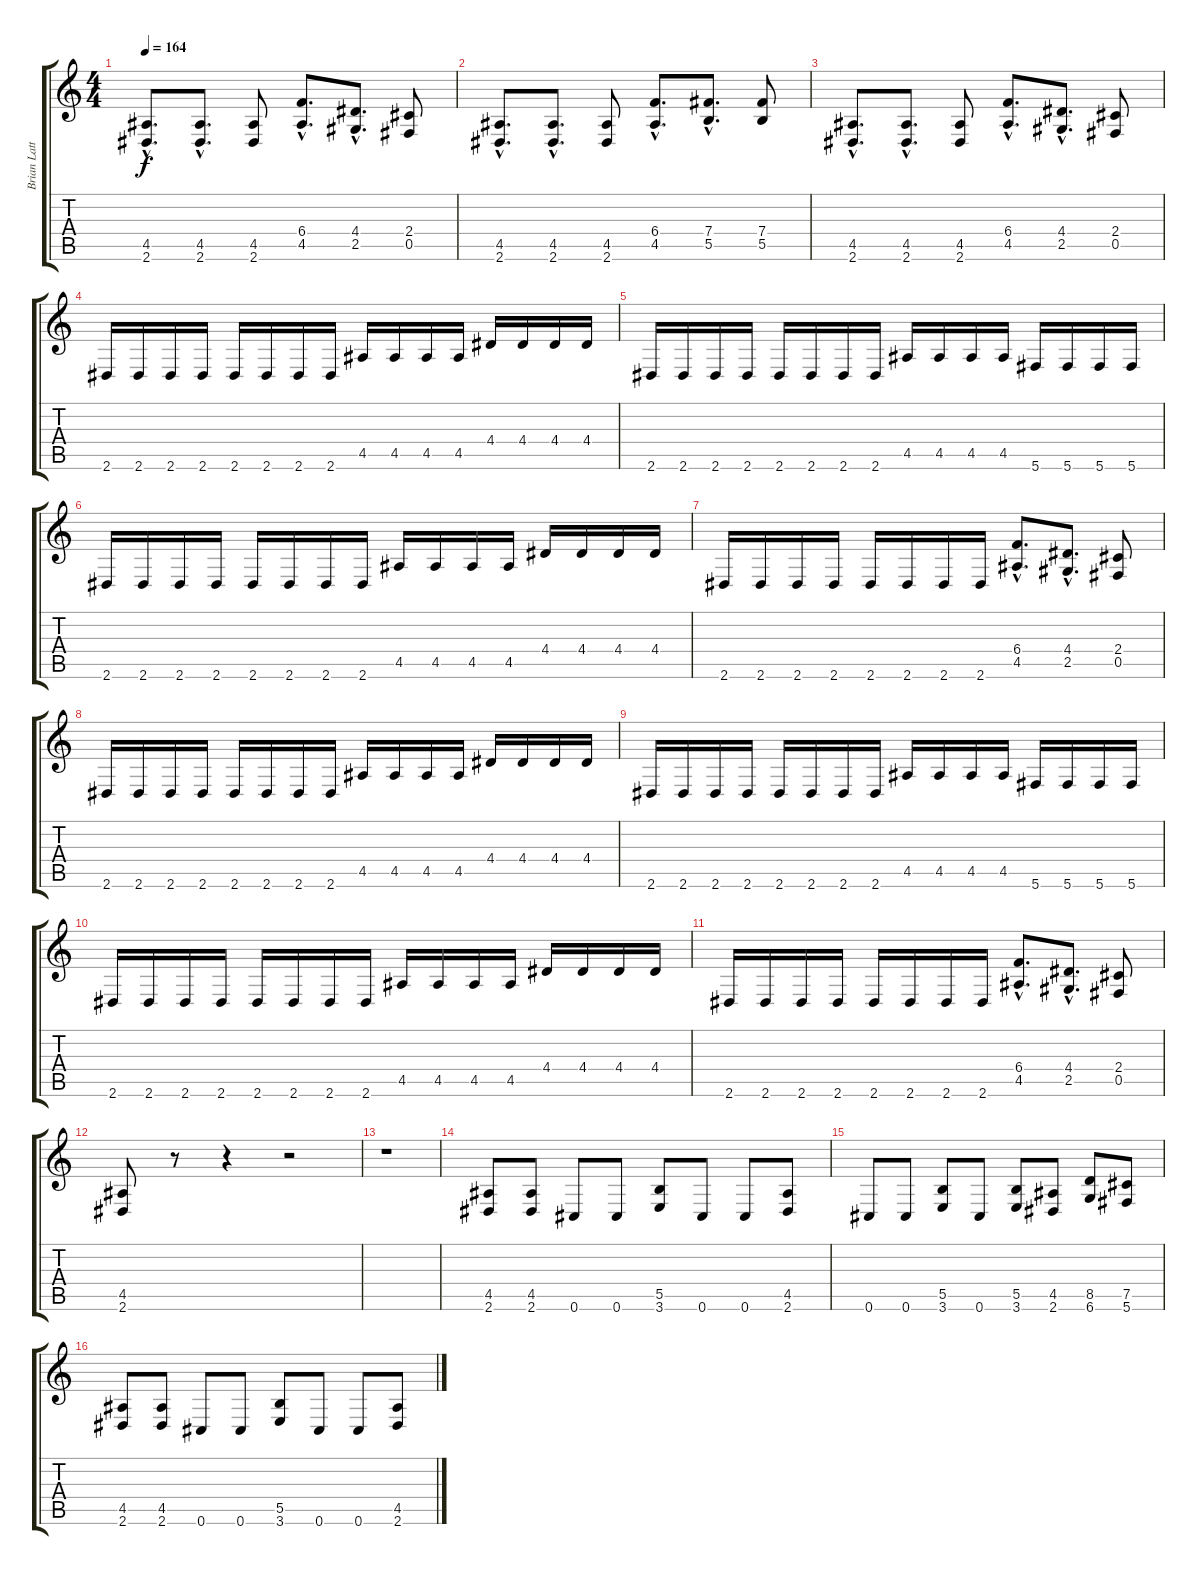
\track ("Brian Latta" "Brian Latt") {instrument overdrivenguitar}
\staff {score tabs}
\tuning (Db4 Ab3 E3 B2 Gb2 Db2) {hide}
\ts (4 4)
\tempo 164
\clef g2
\ks c
(4.5{hac} 2.6{hac}).8{d dy f} (4.5{hac} 2.6{hac}).8{d} (4.5 2.6).8 (6.4{hac} 4.5{hac}).8{d} (4.4{hac} 2.5{hac}).8{d} (2.4 0.5).8 |
(4.5{hac} 2.6{hac}).8{d} (4.5{hac} 2.6{hac}).8{d} (4.5 2.6).8 (6.4{hac} 4.5{hac}).8{d} (7.4{hac} 5.5{hac}).8{d} (7.4 5.5).8 |
(4.5{hac} 2.6{hac}).8{d} (4.5{hac} 2.6{hac}).8{d} (4.5 2.6).8 (6.4{hac} 4.5{hac}).8{d} (4.4{hac} 2.5{hac}).8{d} (2.4 0.5).8 |
2.6.16 2.6.16 2.6.16 2.6.16 2.6.16 2.6.16 2.6.16 2.6.16 4.5.16 4.5.16 4.5.16 4.5.16 4.4.16 4.4.16 4.4.16 4.4.16 |
2.6.16 2.6.16 2.6.16 2.6.16 2.6.16 2.6.16 2.6.16 2.6.16 4.5.16 4.5.16 4.5.16 4.5.16 5.6.16 5.6.16 5.6.16 5.6.16 |
2.6.16 2.6.16 2.6.16 2.6.16 2.6.16 2.6.16 2.6.16 2.6.16 4.5.16 4.5.16 4.5.16 4.5.16 4.4.16 4.4.16 4.4.16 4.4.16 |
2.6.16 2.6.16 2.6.16 2.6.16 2.6.16 2.6.16 2.6.16 2.6.16 (6.4{hac} 4.5{hac}).8{d} (4.4{hac} 2.5{hac}).8{d} (2.4 0.5).8 |
2.6.16 2.6.16 2.6.16 2.6.16 2.6.16 2.6.16 2.6.16 2.6.16 4.5.16 4.5.16 4.5.16 4.5.16 4.4.16 4.4.16 4.4.16 4.4.16 |
2.6.16 2.6.16 2.6.16 2.6.16 2.6.16 2.6.16 2.6.16 2.6.16 4.5.16 4.5.16 4.5.16 4.5.16 5.6.16 5.6.16 5.6.16 5.6.16 |
2.6.16 2.6.16 2.6.16 2.6.16 2.6.16 2.6.16 2.6.16 2.6.16 4.5.16 4.5.16 4.5.16 4.5.16 4.4.16 4.4.16 4.4.16 4.4.16 |
2.6.16 2.6.16 2.6.16 2.6.16 2.6.16 2.6.16 2.6.16 2.6.16 (6.4{hac} 4.5{hac}).8{d} (4.4{hac} 2.5{hac}).8{d} (2.4 0.5).8 |
(4.5 2.6).8 r.8 r.4 r.2 |
r.1 |
(4.5 2.6).8 (4.5 2.6).8 0.6.8 0.6.8 (5.5 3.6).8 0.6.8 0.6.8 (4.5 2.6).8 |
0.6.8 0.6.8 (5.5 3.6).8 0.6.8 (5.5 3.6).8 (4.5 2.6).8 (8.5 6.6).8 (7.5 5.6).8 |
(4.5 2.6).8 (4.5 2.6).8 0.6.8 0.6.8 (5.5 3.6).8 0.6.8 0.6.8 (4.5 2.6).8
